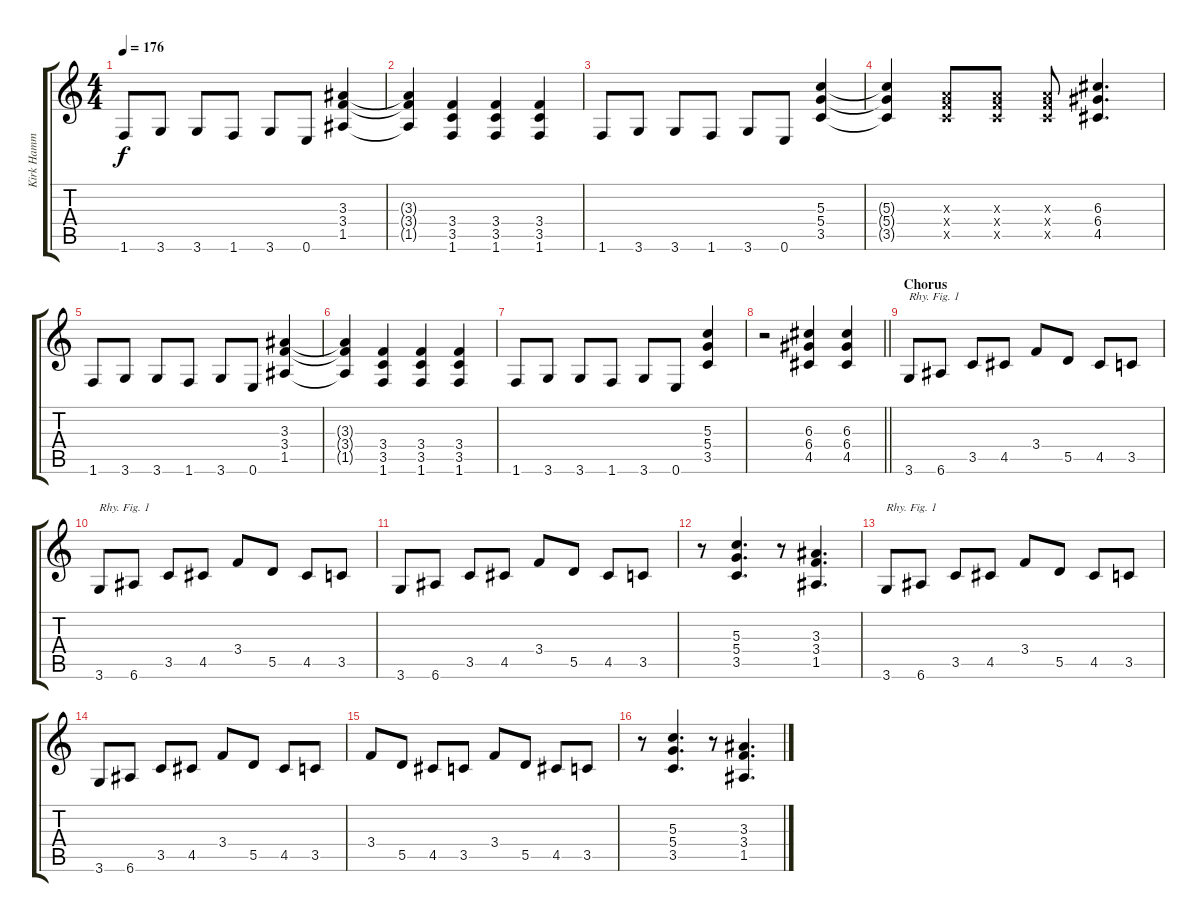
\track (" Kirk Hammett" " Kirk Hamm") {instrument distortionguitar}
\staff {score tabs}
\tuning (E4 B3 G3 D3 A2 E2) {hide}
\ts (4 4)
\tempo 176
\clef g2
\ks c
1.6.8{dy f} 3.6.8 3.6.8 1.6.8 3.6.8 0.6.8 (3.3 3.4 1.5).4 |
(3.3{t} 3.4{t} 1.5{t}).4 (3.4 3.5 1.6).4 (3.4 3.5 1.6).4 (3.4 3.5 1.6).4 |
1.6.8 3.6.8 3.6.8 1.6.8 3.6.8 0.6.8 (5.3 5.4 3.5).4 |
(5.3{t} 5.4{t} 3.5{t}).4 (2.3{x} 3.4{x} 3.5{x}).8 (2.3{x} 3.4{x} 3.5{x}).8 (2.3{x} 3.4{x} 3.5{x}).8 (6.3 6.4 4.5).4{d} |
1.6.8 3.6.8 3.6.8 1.6.8 3.6.8 0.6.8 (3.3 3.4 1.5).4 |
(3.3{t} 3.4{t} 1.5{t}).4 (3.4 3.5 1.6).4 (3.4 3.5 1.6).4 (3.4 3.5 1.6).4 |
1.6.8 3.6.8 3.6.8 1.6.8 3.6.8 0.6.8 (5.3 5.4 3.5).4 |
\barLineRight lightlight
r.2 (6.3 6.4 4.5).4 (6.3 6.4 4.5).4 |
\section ("" "Chorus")
3.6.8{txt "Rhy. Fig. 1"} 6.6.8 3.5.8 4.5.8 3.4.8 5.5.8 4.5.8 3.5.8 |
3.6.8{txt "Rhy. Fig. 1"} 6.6.8 3.5.8 4.5.8 3.4.8 5.5.8 4.5.8 3.5.8 |
3.6.8 6.6.8 3.5.8 4.5.8 3.4.8 5.5.8 4.5.8 3.5.8 |
r.8 (5.3 5.4 3.5).4{d} r.8 (3.3 3.4 1.5).4{d} |
3.6.8{txt "Rhy. Fig. 1"} 6.6.8 3.5.8 4.5.8 3.4.8 5.5.8 4.5.8 3.5.8 |
3.6.8 6.6.8 3.5.8 4.5.8 3.4.8 5.5.8 4.5.8 3.5.8 |
3.4.8 5.5.8 4.5.8 3.5.8 3.4.8 5.5.8 4.5.8 3.5.8 |
r.8 (5.3 5.4 3.5).4{d} r.8 (3.3 3.4 1.5).4{d}
